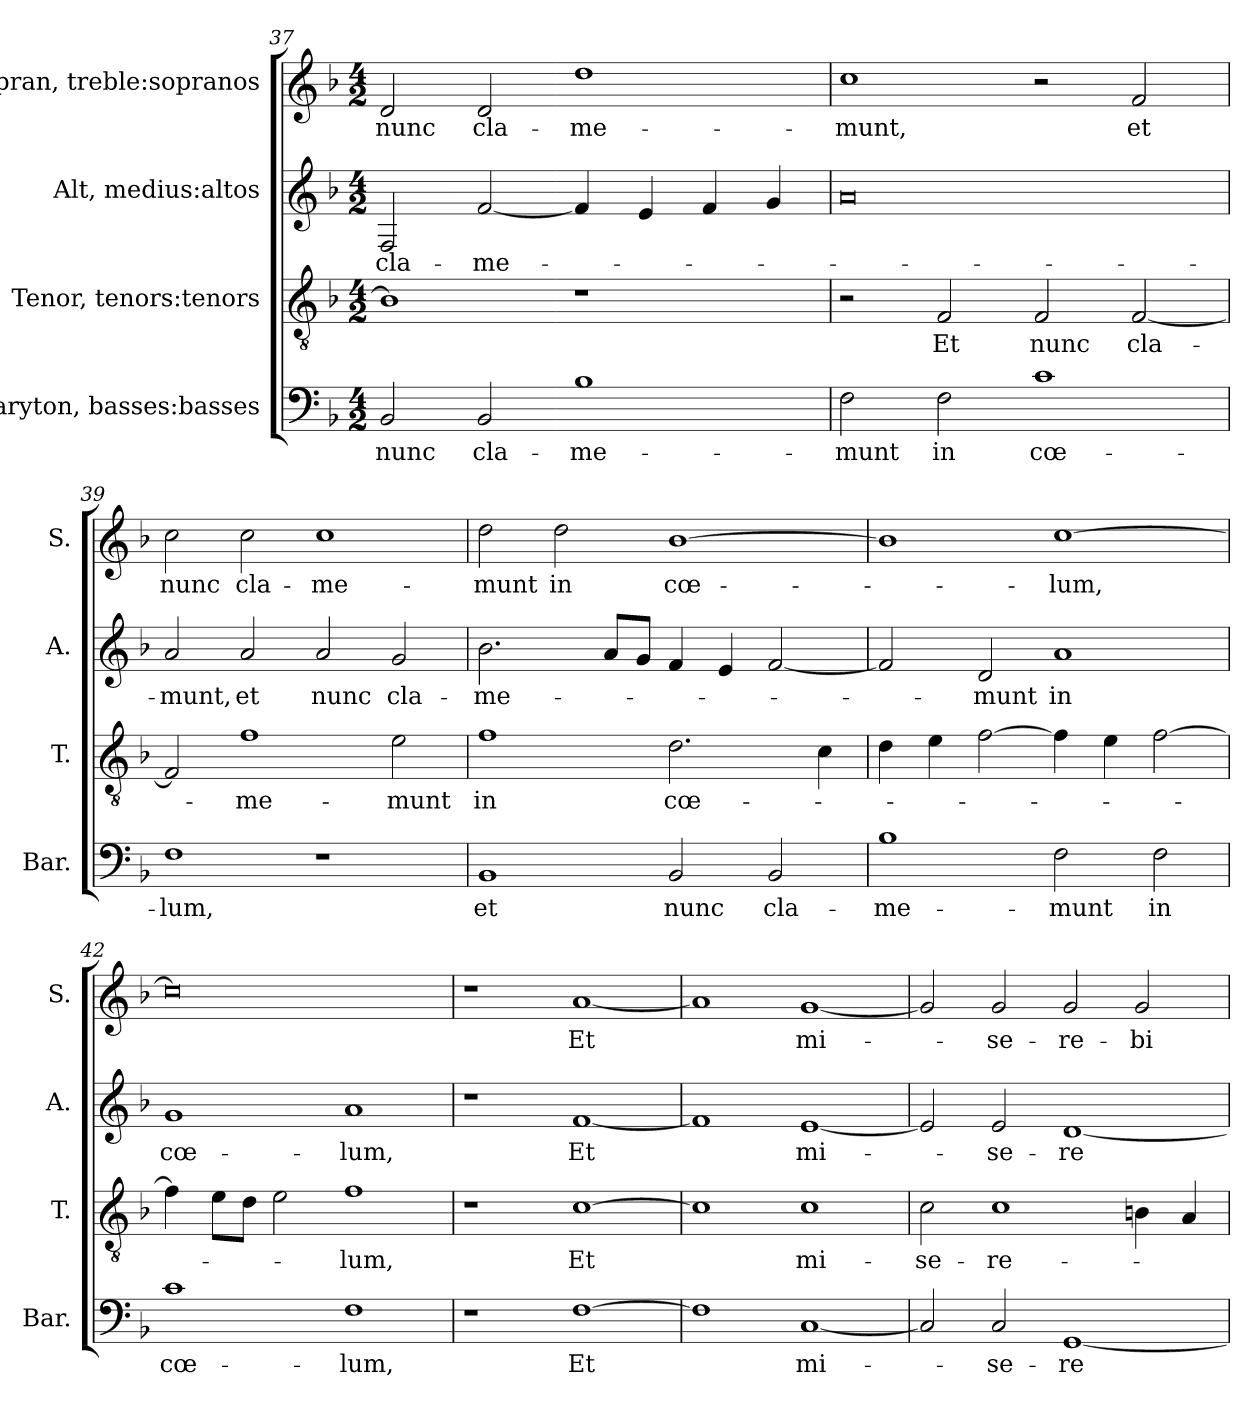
**kern	**text	**kern	**text	**kern	**text	**kern	**text
*part4	*part4	*part3	*part3	*part2	*part2	*part1	*part1
*staff4	*staff4	*staff3	*staff3	*staff2	*staff2	*staff1	*staff1
*I"Baryton, basses:basses	*	*I"Tenor, tenors:tenors	*	*I"Alt, medius:altos	*	*I"Sopran, treble:sopranos	*
*I'Bar.	*	*I'T.	*	*I'A.	*	*I'S.	*
*clefF4	*	*clefGv2	*	*clefG2	*	*clefG2	*
*k[b-]	*	*k[b-]	*	*k[b-]	*	*k[b-]	*
*M4/2	*	*M4/2	*	*M4/2	*	*M4/2	*
=37	=37	=37	=37	=37	=37	=37	=37
!	!LO:LY:b	!	!	!	!LO:LY:b	!	!LO:LY:b
2BB-/	nunc	1B-]	.	2F/	cla-	2d/	nunc
!	!LO:LY:b	!	!	!	!LO:LY:b	!	!LO:LY:b
2BB-/	cla-	.	.	[2f/	-me-	2d/	cla-
!	!LO:LY:b	!	!	!	!	!	!LO:LY:b
1B-	-me-	1r	.	4f/]	.	1dd	-me-
.	.	.	.	4e/	.	.	.
.	.	.	.	4f/	.	.	.
.	.	.	.	4g/	.	.	.
!!LO:LB:g=z
=38	=38	=38	=38	=38	=38	=38	=38
!	!LO:LY:b	!	!	!	!	!	!LO:LY:b
2F\	-munt	2r	.	0a	.	1cc	-munt,
!	!LO:LY:b	!	!LO:LY:b	!	!	!	!
2F\	in	2F/	Et	.	.	.	.
!	!LO:LY:b	!	!LO:LY:b	!	!	!	!
1c	cœ-	2F/	nunc	.	.	2r	.
!	!	!	!LO:LY:b	!	!	!	!LO:LY:b
.	.	[2F/	cla-	.	.	2f/	et
=39	=39	=39	=39	=39	=39	=39	=39
!	!LO:LY:b	!	!	!	!LO:LY:b	!	!LO:LY:b
1F	-lum,	2F/]	.	2a/	-munt,	2cc\	nunc
!	!	!	!LO:LY:b	!	!LO:LY:b	!	!LO:LY:b
.	.	1f	-me-	2a/	et	2cc\	cla-
!	!	!	!	!	!LO:LY:b	!	!LO:LY:b
1r	.	.	.	2a/	nunc	1cc	-me-
!	!	!	!LO:LY:b	!	!LO:LY:b	!	!
.	.	2e\	-munt	2g/	cla-	.	.
=40	=40	=40	=40	=40	=40	=40	=40
!	!LO:LY:b	!	!LO:LY:b	!	!LO:LY:b	!	!LO:LY:b
1BB-	et	1f	in	2.b-\	-me-	2dd\	-munt
!	!	!	!	!	!	!	!LO:LY:b
.	.	.	.	.	.	2dd\	in
.	.	.	.	8a/L	.	.	.
.	.	.	.	8g/J	.	.	.
!	!LO:LY:b	!	!LO:LY:b	!	!	!	!LO:LY:b
2BB-/	nunc	2.d\	cœ-	4f/	.	[1b-	cœ-
.	.	.	.	4e/	.	.	.
!	!LO:LY:b	!	!	!	!	!	!
2BB-/	cla-	.	.	[2f/	.	.	.
.	.	4c\	.	.	.	.	.
=41	=41	=41	=41	=41	=41	=41	=41
!	!LO:LY:b	!	!	!	!	!	!
1B-	-me-	4d\	.	2f/]	.	1b-]	.
.	.	4e\	.	.	.	.	.
!	!	!	!	!	!LO:LY:b	!	!
.	.	[2f\	.	2d/	-munt	.	.
!	!LO:LY:b	!	!	!	!LO:LY:b	!	!LO:LY:b
2F\	-munt	4f\]	.	1a	in	[1cc	-lum,
.	.	4e\	.	.	.	.	.
!	!LO:LY:b	!	!	!	!	!	!
2F\	in	[2f\	.	.	.	.	.
!!LO:LB:g=z
=42	=42	=42	=42	=42	=42	=42	=42
!	!LO:LY:b	!	!	!	!LO:LY:b	!	!
1c	cœ-	4f\]	.	1g	cœ-	0cc]	.
.	.	8e\L	.	.	.	.	.
.	.	8d\J	.	.	.	.	.
.	.	2e\	.	.	.	.	.
!	!LO:LY:b	!	!LO:LY:b	!	!LO:LY:b	!	!
1F	-lum,	1f	-lum,	1a	-lum,	.	.
=43	=43	=43	=43	=43	=43	=43	=43
1r	.	1r	.	1r	.	1r	.
!	!LO:LY:b	!	!LO:LY:b	!	!LO:LY:b	!	!LO:LY:b
[1F	Et	[1c	Et	[1f	Et	[1a	Et
=44	=44	=44	=44	=44	=44	=44	=44
1F]	.	1c]	.	1f]	.	1a]	.
!	!LO:LY:b	!	!LO:LY:b	!	!LO:LY:b	!	!LO:LY:b
[1C	mi-	1c	mi-	[1e	mi-	[1g	mi-
=45	=45	=45	=45	=45	=45	=45	=45
!	!	!	!LO:LY:b	!	!	!	!
2C/]	.	2c\	-se-	2e/]	.	2g/]	.
!	!LO:LY:b	!	!LO:LY:b	!	!LO:LY:b	!	!LO:LY:b
2C/	-se-	1c	-re-	2e/	-se-	2g/	-se-
!	!LO:LY:b	!	!	!	!LO:LY:b	!	!LO:LY:b
[1GG	-re-	.	.	[1d	-re-	2g/	-re-
!	!	!	!	!	!	!	!LO:LY:b
.	.	4Bn\	.	.	.	2g/	-bi-
.	.	4A/	.	.	.	.	.
=	=	=	=	=	=	=	=
*-	*-	*-	*-	*-	*-	*-	*-
